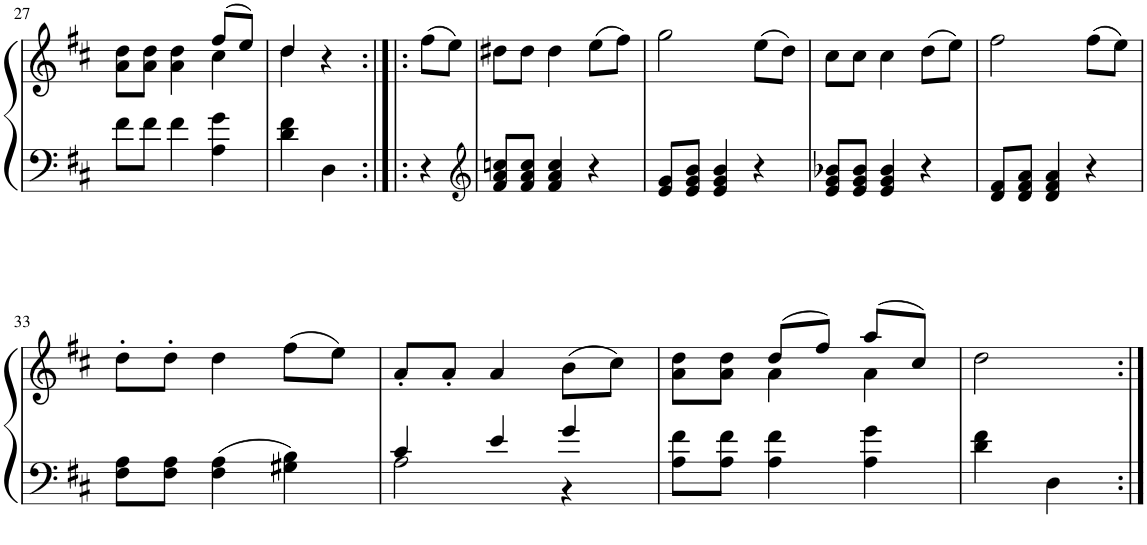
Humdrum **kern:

**kern	**kern
*part1	*part1
*staff2	*staff1
*I"Piano	*
*I'Pno.	*
!!LO:PB:g=z
*clefF4	*clefG2
*k[f#c#]	*k[f#c#]
*M3/4	*M3/4
=27	=27
*	*^
8f#\L	8a\ 8dd\L	2ryy
8f#\J	8a\ 8dd\J	.
4f#\	4a\ 4dd\	.
4A\ 4g\	(8ff#/L	4cc#\
.	8ee/J)	.
=28	=28	=28
4d\ 4f#\	4dd/	4dd\
4D\	4r	4ryy
*	*v	*v
=28X3:|!|:	=28X3:|!|:
4r	(8ff#\L
.	8ee\J)
=29	=29
*clefG2	*
8f#/ 8a/ 8ccn/L	8dd#X\L
8f#/ 8a/ 8cc/J	8dd#\J
4f#/ 4a/ 4cc/	4dd#\
4r	(8ee\L
.	8ff#\J)
=30	=30
8e/ 8g/L	2gg\
8e/ 8g/ 8b/J	.
4e/ 4g/ 4b/	.
4r	(8ee\L
.	8dd\J)
=31	=31
8e/ 8g/ 8b-X/L	8cc#\L
8e/ 8g/ 8b-/J	8cc#\J
4e/ 4g/ 4b-/	4cc#\
4r	(8dd\L
.	8ee\J)
=32	=32
8d/ 8f#/L	2ff#\
8d/ 8f#/ 8a/J	.
4d/ 4f#/ 4a/	.
4r	(8ff#\L
.	8ee\J)
!!LO:LB:g=z
=33	=33
8F#\ 8A\L	8dd'\L
8F#\ 8A\J	8dd'\J
4F#\ 4A\	4dd\
4G#X\ 4B\	(8ff#\L
.	8ee\J)
=34	=34
*^	*
4c#/	2A\	8a'/L
.	.	8a'/J
4e/	.	4a/
4g/	4r	(8b\L
.	.	8cc#\J)
*v	*v	*
=35	=35
*	*^
8A\ 8f#\L	8a\ 8dd\L	4ryy
8A\ 8f#\J	8a\ 8dd\J	.
4A\ 4f#\	(8dd/L	4a\
.	8ff#/J)	.
4A\ 4g\	(8aa/L	4a\
.	8cc#/J)	.
*	*v	*v
=36	=36
4d\ 4f#\	2dd\
4D\	.
=:|!	=:|!
*-	*-
